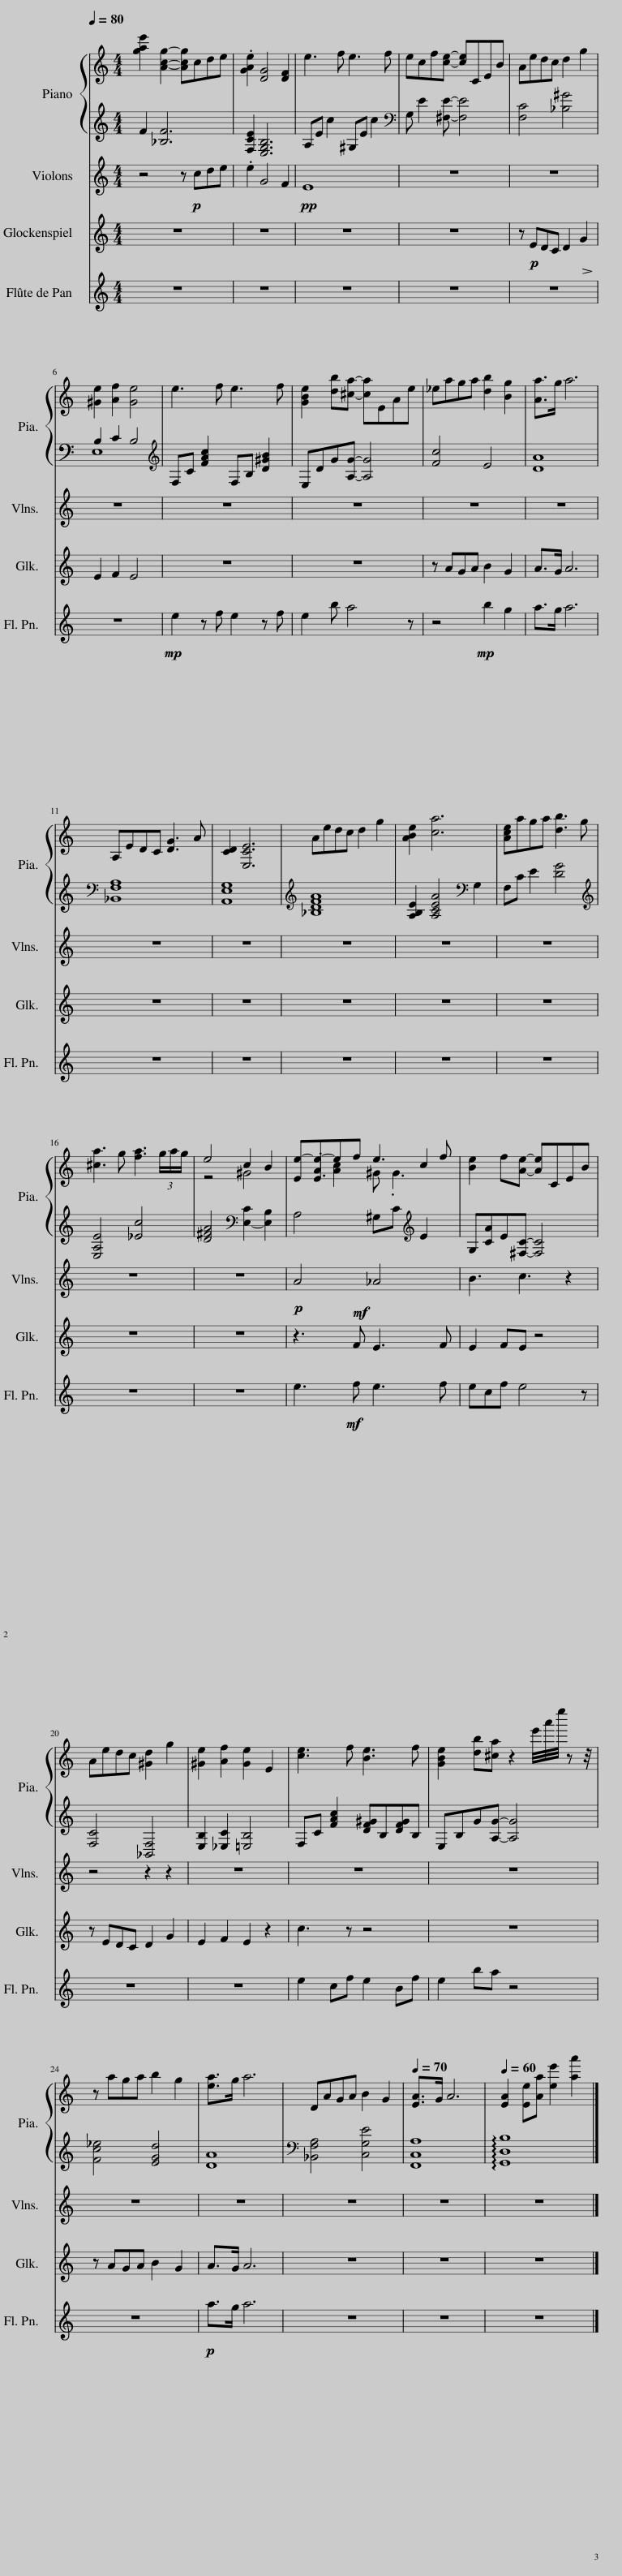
X:1
%%score { ( 1 4 5 ) | ( 2 3 ) } 6 7 8
L:1/8
Q:1/4=80
M:4/4
I:linebreak $
K:C
V:1 treble
V:4 treble
V:5 treble
V:2 treble
V:3 treble
V:6 treble
V:7 treble transpose=24
V:8 treble
V:1
 [gae']2 [Acg]2- [Acg]cde | .[GAe]2 [DG]4 [DF]2 | e3 f e3 f | ecf[ce]- [ce]CEB | Aedc d2 g2 |$ %5
 [^Ge]2 [Af]2 [Ge]4 | e3 f e3 f | [GBe]2 [db][^ca]- [ca]EAe | _eaga [db]2 [Bg]2 | [Aa]>g a6 |$ %10
 A,EDC [DG]3 A | [CD]2 [E,CE]6 | Aedc d2 g2 | [ABe]2 [ca]6 | [Ace]aga [db]3 g |$ %15
 [^ca]3 g [fa]3 (3g/a/g/ | e4 c2 B2 | [Ee-][Ae-]ef e3 f | [Be]2 f[Ae]- [Ae]CEB |$ Aedc [^Gd]2 g2 | %20
 [^Ge]2 [Af]2 [Ge]2 E2 | [ce]3 f [Be]3 f | [GBe]2 [db][^ca] z2 e'/4a'/4e''/4 z z/4 |$ z aga b2 g2 | [ea]>g a6 | %25
 DAGA B2 G2 |[Q:1/4=70] [EA]>G A6 |[Q:1/4=60] [EA]2 [Ee][Aa] [ee']2 [aa']2 |] %28
V:2
 F2 [_B,F]6 | [F,CE]2 [E,G,B,]6 | A,E c2 ^G,E c2 |[K:bass] G, E2 [^F,E]- [F,E]4 | [F,C]4 [_B,^G]4 |$ %5
 B,2 C2 B,4 |[K:treble] F,C [FAc]2 F,B, [D^GB]2 | E,DG[A,G]- [A,G]4 | [Fc]4 E4 | [DA]8 |$ %10
[K:bass] [_B,,F,A,]8 | [A,,E,G,]8 |[K:treble] [_B,DFA]8 | [A,B,E]2 [A,CEA]4[K:bass] G,2 | F,C E2 [DG]4 |$ %15
[K:treble] [E,A,E]4 [_Ec]4 | [D^FA]4[K:bass] [E,-C]2 [E,B,]2 | A,4 ^G,C[K:treble] E2 | G,[CA]E[^F,C]- [F,C]4 |$ [F,C]4 [_B,,F,]4 | %20
 [E,B,]2 [_E,C]2 [=E,B,]4 | F,C [FAc]2 [DF^G]B,[DFG]B, | E,B,G[A,G]- [A,G]4 |$ [Fc_e]4 [EGd]4 | [DA]8 | %25
[K:bass] [_B,,F,A,]4 [C,G,E]4 | [F,,C,A,]8 | !arpeggio![G,,D,B,]8 |] %28
V:3
 x8 | x8 | x8 |[K:bass] x8 | x8 |$ %5
 E,8 |[K:treble] x8 | x8 | x8 | x8 |$ %10
[K:bass] x8 | x8 |[K:treble] x8 | x6[K:bass] x2 | x8 |$ %15
[K:treble] x8 | x4[K:bass] x4 | x6[K:treble] x2 | x8 |$ x8 | %20
 x8 | x8 | x8 |$ x8 | x8 | %25
[K:bass] x8 | x8 | x8 |] %28
V:4
 x8 | x8 | x8 | x8 | x8 |$ %5
 x8 | x8 | x8 | x8 | x8 |$ %10
 x8 | x8 | x8 | x8 | x8 |$ %15
 x8 | z4 ^G4 | x2 [Ac]2 ^G .G3 | x8 |$ x8 | %20
 x8 | x8 | x8 |$ x8 | x8 | %25
 x8 | x8 | x8 |] %28
V:5
 x8 | x8 | x8 | x8 | x8 |$ %5
 x8 | x8 | x8 | x8 | x8 |$ %10
 x8 | x8 | x8 | x8 | x8 |$ %15
 x8 | x8 | x .E3 x2 c2 | x8 |$ x8 | %20
 x8 | x8 | x8 |$ x8 | x8 | %25
 x8 | x8 | x8 |] %28
V:6
 z4 z!p! cde | .e2 G4 F2 |!pp! E8 | z8 | z8 |$ %5
 z8 | z8 | z8 | z8 | z8 |$ %10
 z8 | z8 | z8 | z8 | z8 |$ %15
 z8 | z8 |!p! A4 _A4 | B3 c3 z2 |$ z4 z2 z2 | %20
 z8 | z8 | z8 |$ z8 | z8 | %25
 z8 | z8 | z8 |] %28
V:7
 z8 | z8 | z8 | z8 | z!p! EDC D2 !>!G2 |$ %5
 E2 F2 E4 | z8 | z8 | z AGA B2 G2 | A>G A6 |$ %10
 z8 | z8 | z8 | z8 | z8 |$ %15
 z8 | z8 | z3!mf! F E3 F | E2 FE z4 |$ z EDC D2 G2 | %20
 E2 F2 E2 z2 | c3 z z4 | z8 |$ z AGA B2 G2 | A>G A6 | %25
 z8 | z8 | z8 |] %28
V:8
 z8 | z8 | z8 | z8 | z8 |$ %5
 z8 |!mp! e2 z f e2 z f | e2 b a4 z | z4!mp! b2 g2 | a>g a6 |$ %10
 z8 | z8 | z8 | z8 | z8 |$ %15
 z8 | z8 | e3!mf! f e3 f | ecf e4 z |$ z8 | %20
 z8 | e2 cf e2 Bf | e2 ba z4 |$ z8 |!p! a>g a6 | %25
 z8 | z8 | z8 |] %28
